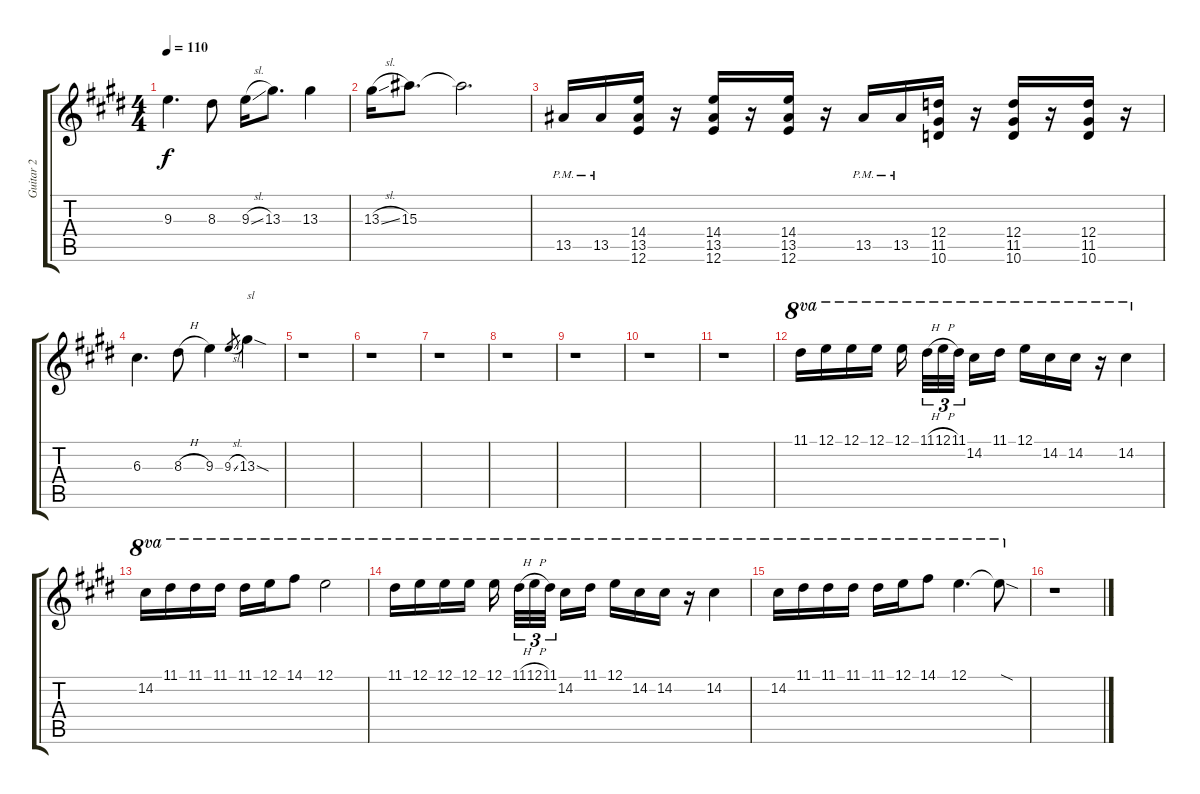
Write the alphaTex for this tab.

\track ("Guitar 2" "Guitar 2") {instrument distortionguitar}
\staff {score tabs}
\tuning (E4 B3 G3 D3 A2 E2) {hide}
\ts (4 4)
\tempo 110
\clef g2
\ks e
9.3.4{d dy f} 8.3.8 9.3{sl}.16 13.3.8{d} 13.3.4 |
13.3{sl}.16 15.3.8{d} 15.3{t}.2{d} |
13.5{pm}.16 13.5{pm}.16 (14.4 13.5 12.6).16 r.16 (14.4 13.5 12.6).16 r.16 (14.4 13.5 12.6).16 r.16 13.5{pm}.16 13.5{pm}.16 (12.4 11.5 10.6).16 r.16 (12.4 11.5 10.6).16 r.16 (12.4 11.5 10.6).16 r.16 |
6.3.4{d} 8.3{h}.8 9.3.4 9.3{sl}.8{gr} 13.3{sod}.4{txt "sl"} |
r.1 |
r.1 |
r.1 |
r.1 |
r.1 |
r.1 |
r.1 |
11.1.16{ot 8va} 12.1.16{ot 8va} 12.1.16{ot 8va} 12.1.16{ot 8va} 12.1.16{ot 8va beam splitsecondary} 11.1{h}.32{tu (3 2) ot 8va} 12.1{h}.32{tu (3 2) ot 8va} 11.1.32{tu (3 2) ot 8va beam splitsecondary} 14.2.16{ot 8va} 11.1.16{ot 8va} 12.1.16{ot 8va} 14.2.16{ot 8va} 14.2.16{ot 8va} r.16{ot 8va} 14.2.4{ot 8va} |
14.2.16{ot 8va} 11.1.16{ot 8va} 11.1.16{ot 8va} 11.1.16{ot 8va} 11.1.16{ot 8va} 12.1.16{ot 8va} 14.1.8{ot 8va} 12.1.2{ot 8va} |
11.1.16{ot 8va} 12.1.16{ot 8va} 12.1.16{ot 8va} 12.1.16{ot 8va} 12.1.16{ot 8va beam splitsecondary} 11.1{h}.32{tu (3 2) ot 8va} 12.1{h}.32{tu (3 2) ot 8va} 11.1.32{tu (3 2) ot 8va beam splitsecondary} 14.2.16{ot 8va} 11.1.16{ot 8va} 12.1.16{ot 8va} 14.2.16{ot 8va} 14.2.16{ot 8va} r.16{ot 8va} 14.2.4{ot 8va} |
14.2.16{ot 8va} 11.1.16{ot 8va} 11.1.16{ot 8va} 11.1.16{ot 8va} 11.1.16{ot 8va} 12.1.16{ot 8va} 14.1.8{ot 8va} 12.1.4{d ot 8va} 12.1{sod t}.8{ot 8va} |
r.1
